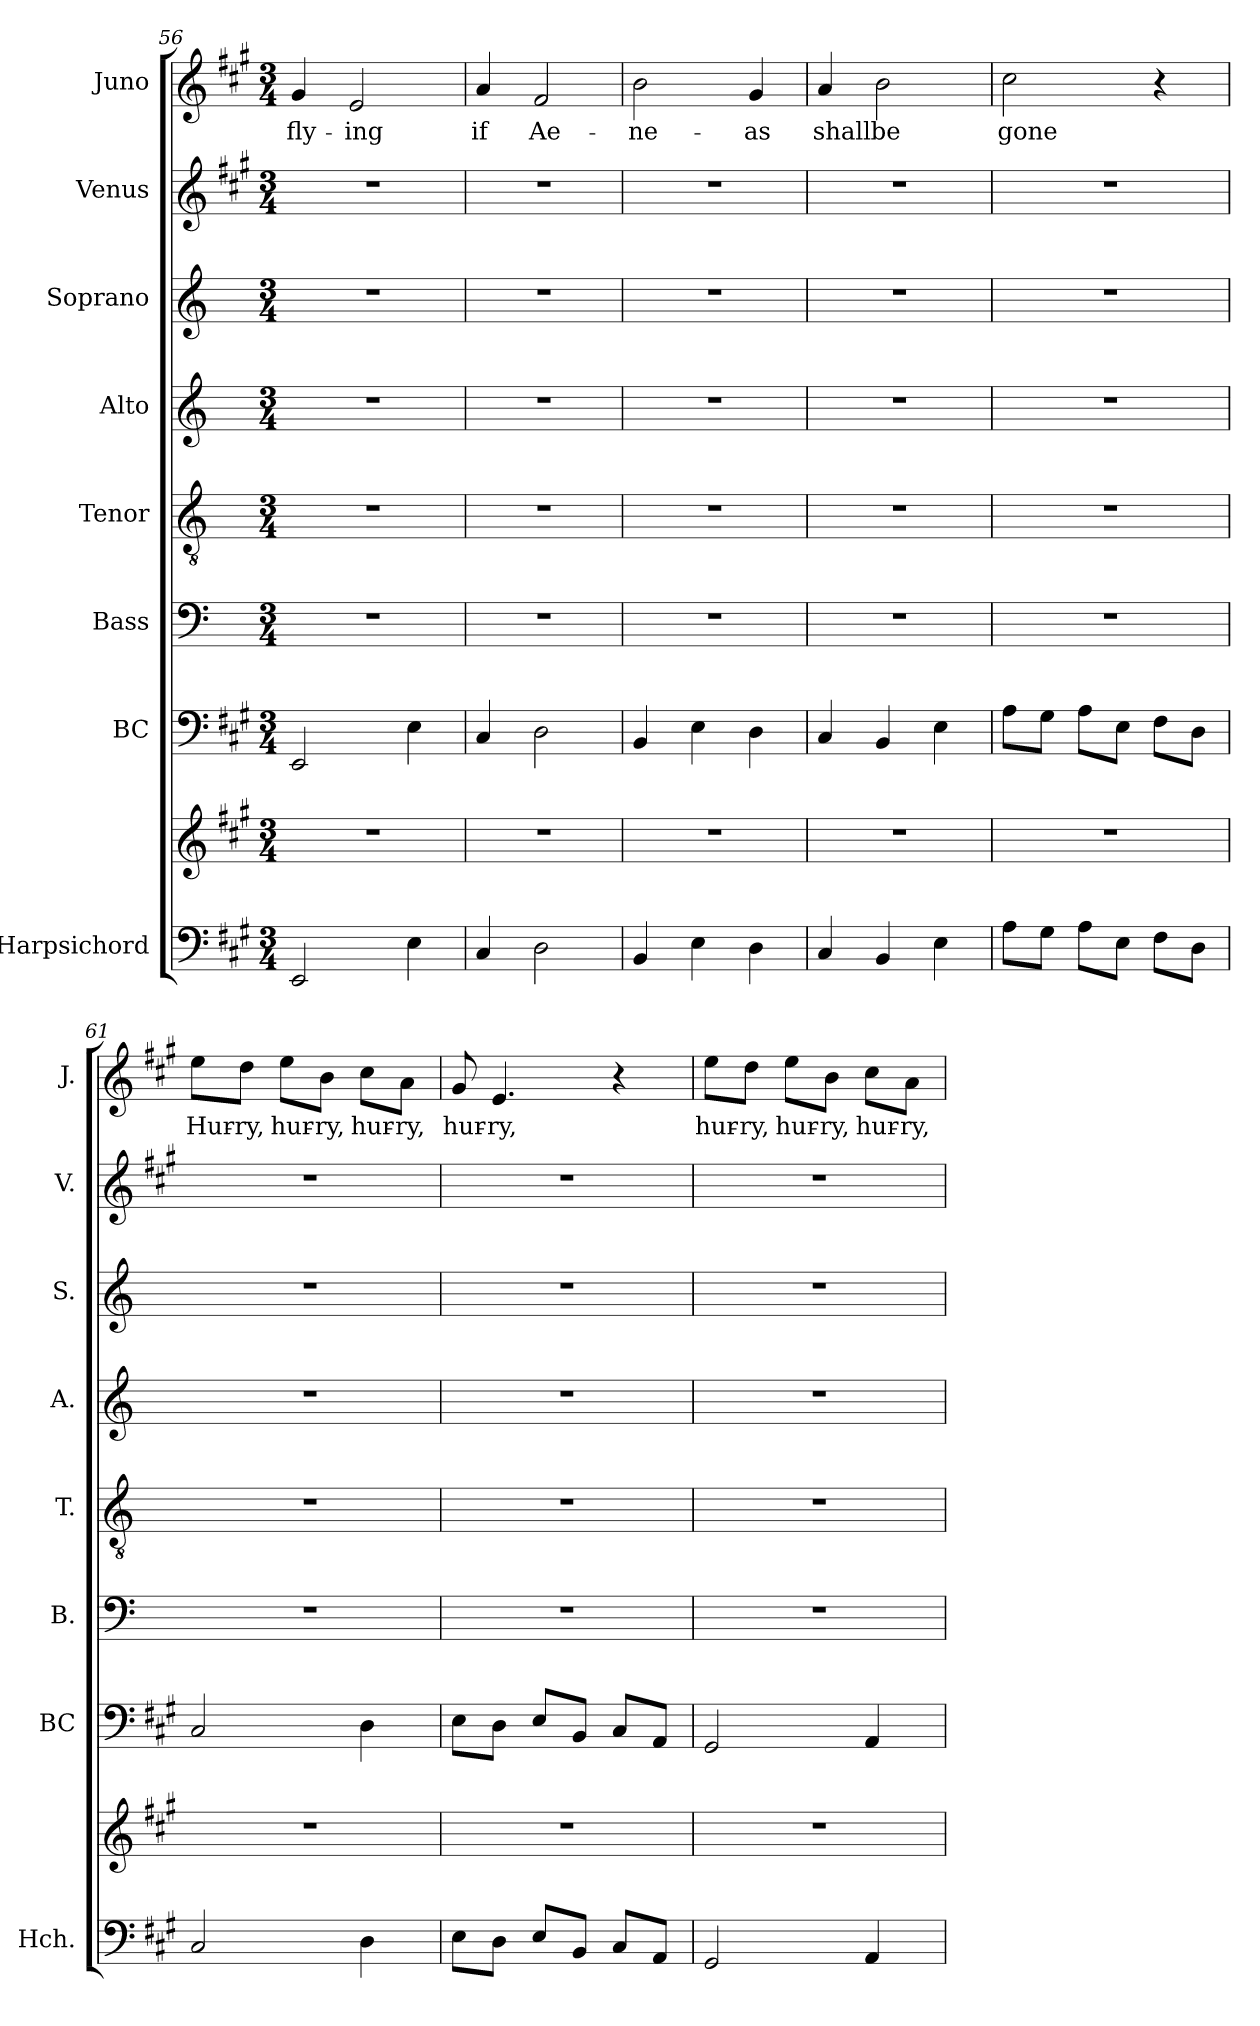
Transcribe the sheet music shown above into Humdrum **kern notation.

**kern	**kern	**kern	**kern	**kern	**kern	**kern	**kern	**kern	**text
*part8	*part8	*part7	*part6	*part5	*part4	*part3	*part2	*part1	*part1
*staff9	*staff8	*staff7	*staff6	*staff5	*staff4	*staff3	*staff2	*staff1	*staff1
*I"Harpsichord	*	*I"BC	*I"Bass	*I"Tenor	*I"Alto	*I"Soprano	*I"Venus	*I"Juno	*
*I'Hch.	*	*I'BC	*I'B.	*I'T.	*I'A.	*I'S.	*I'V.	*I'J.	*
*clefF4	*clefG2	*clefF4	*clefF4	*clefGv2	*clefG2	*clefG2	*clefG2	*clefG2	*
*k[f#c#g#]	*k[f#c#g#]	*k[f#c#g#]	*k[]	*k[]	*k[]	*k[]	*k[f#c#g#]	*k[f#c#g#]	*
*M3/4	*M3/4	*M3/4	*M3/4	*M3/4	*M3/4	*M3/4	*M3/4	*M3/4	*
=56	=56	=56	=56	=56	=56	=56	=56	=56	=56
!	!	!	!	!	!	!	!	!	!LO:LY:b
2EE/	2.r	2EE/	2.r	2.r	2.r	2.r	2.r	4g#/	-fly-
!	!	!	!	!	!	!	!	!	!LO:LY:b
.	.	.	.	.	.	.	.	2e/	-ing
4E\	.	4E\	.	.	.	.	.	.	.
=57	=57	=57	=57	=57	=57	=57	=57	=57	=57
!	!	!	!	!	!	!	!	!	!LO:LY:b
4C#/	2.r	4C#/	2.r	2.r	2.r	2.r	2.r	4a/	if
!	!	!	!	!	!	!	!	!	!LO:LY:b
2D\	.	2D\	.	.	.	.	.	2f#/	Ae-
=58	=58	=58	=58	=58	=58	=58	=58	=58	=58
!	!	!	!	!	!	!	!	!	!LO:LY:b
4BB/	2.r	4BB/	2.r	2.r	2.r	2.r	2.r	2b\	-ne-
4E\	.	4E\	.	.	.	.	.	.	.
!	!	!	!	!	!	!	!	!	!LO:LY:b
4D\	.	4D\	.	.	.	.	.	4g#/	-as
=59	=59	=59	=59	=59	=59	=59	=59	=59	=59
!	!	!	!	!	!	!	!	!	!LO:LY:b
4C#/	2.r	4C#/	2.r	2.r	2.r	2.r	2.r	4a/	shall
!	!	!	!	!	!	!	!	!	!LO:LY:b
4BB/	.	4BB/	.	.	.	.	.	2b\	be
4E\	.	4E\	.	.	.	.	.	.	.
=60	=60	=60	=60	=60	=60	=60	=60	=60	=60
!	!	!	!	!	!	!	!	!	!LO:LY:b
8A\L	2.r	8A\L	2.r	2.r	2.r	2.r	2.r	2cc#\	gone
8G#\J	.	8G#\J	.	.	.	.	.	.	.
8A\L	.	8A\L	.	.	.	.	.	.	.
8E\J	.	8E\J	.	.	.	.	.	.	.
8F#\L	.	8F#\L	.	.	.	.	.	4r	.
8D\J	.	8D\J	.	.	.	.	.	.	.
!!LO:LB:g=z
=61	=61	=61	=61	=61	=61	=61	=61	=61	=61
!	!	!	!	!	!	!	!	!	!LO:LY:b
2C#/	2.r	2C#/	2.r	2.r	2.r	2.r	2.r	8ee\L	Hur-
!	!	!	!	!	!	!	!	!	!LO:LY:b
.	.	.	.	.	.	.	.	8dd\J	-ry,
!	!	!	!	!	!	!	!	!	!LO:LY:b
.	.	.	.	.	.	.	.	8ee\L	hur-
!	!	!	!	!	!	!	!	!	!LO:LY:b
.	.	.	.	.	.	.	.	8b\J	-ry,
!	!	!	!	!	!	!	!	!	!LO:LY:b
4D\	.	4D\	.	.	.	.	.	8cc#\L	hur-
!	!	!	!	!	!	!	!	!	!LO:LY:b
.	.	.	.	.	.	.	.	8a\J	-ry,
=62	=62	=62	=62	=62	=62	=62	=62	=62	=62
!	!	!	!	!	!	!	!	!	!LO:LY:b
8E\L	2.r	8E\L	2.r	2.r	2.r	2.r	2.r	8g#/	hur-
!	!	!	!	!	!	!	!	!	!LO:LY:b
8D\J	.	8D\J	.	.	.	.	.	4.e/	-ry,
8E/L	.	8E/L	.	.	.	.	.	.	.
8BB/J	.	8BB/J	.	.	.	.	.	.	.
8C#/L	.	8C#/L	.	.	.	.	.	4r	.
8AA/J	.	8AA/J	.	.	.	.	.	.	.
=63	=63	=63	=63	=63	=63	=63	=63	=63	=63
!	!	!	!	!	!	!	!	!	!LO:LY:b
2GG#/	2.r	2GG#/	2.r	2.r	2.r	2.r	2.r	8ee\L	hur-
!	!	!	!	!	!	!	!	!	!LO:LY:b
.	.	.	.	.	.	.	.	8dd\J	-ry,
!	!	!	!	!	!	!	!	!	!LO:LY:b
.	.	.	.	.	.	.	.	8ee\L	hur-
!	!	!	!	!	!	!	!	!	!LO:LY:b
.	.	.	.	.	.	.	.	8b\J	-ry,
!	!	!	!	!	!	!	!	!	!LO:LY:b
4AA/	.	4AA/	.	.	.	.	.	8cc#\L	hur-
!	!	!	!	!	!	!	!	!	!LO:LY:b
.	.	.	.	.	.	.	.	8a\J	-ry,
=	=	=	=	=	=	=	=	=	=
*-	*-	*-	*-	*-	*-	*-	*-	*-	*-
